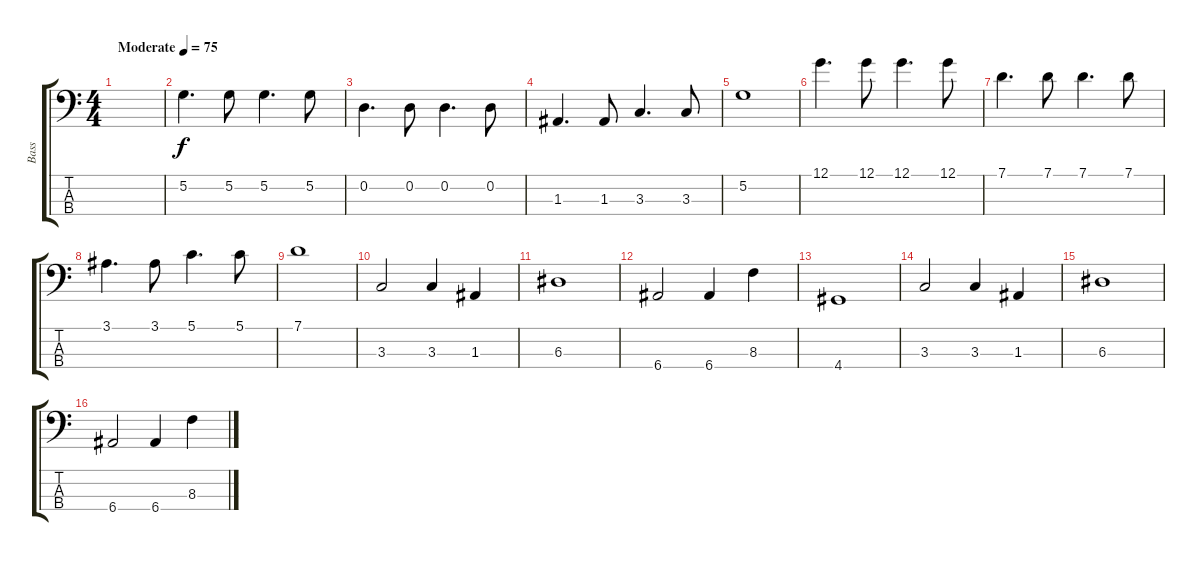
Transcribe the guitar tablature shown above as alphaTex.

\track ("Bass" "Bass") {instrument electricbassfinger}
\staff {score tabs}
\tuning (G2 D2 A1 E1) {hide}
\ts (4 4)
\tempo (75 "Moderate")
\clef f4
\ks c
|
5.2.4{d} 5.2.8 5.2.4{d} 5.2.8 |
0.2.4{d} 0.2.8 0.2.4{d} 0.2.8 |
1.3.4{d} 1.3.8 3.3.4{d} 3.3.8 |
5.2.1 |
12.1.4{d} 12.1.8 12.1.4{d} 12.1.8 |
7.1.4{d} 7.1.8 7.1.4{d} 7.1.8 |
3.1.4{d} 3.1.8 5.1.4{d} 5.1.8 |
7.1.1 |
3.3.2 3.3.4 1.3.4 |
6.3.1 |
6.4.2 6.4.4 8.3.4 |
4.4.1 |
3.3.2 3.3.4 1.3.4 |
6.3.1 |
6.4.2 6.4.4 8.3.4
